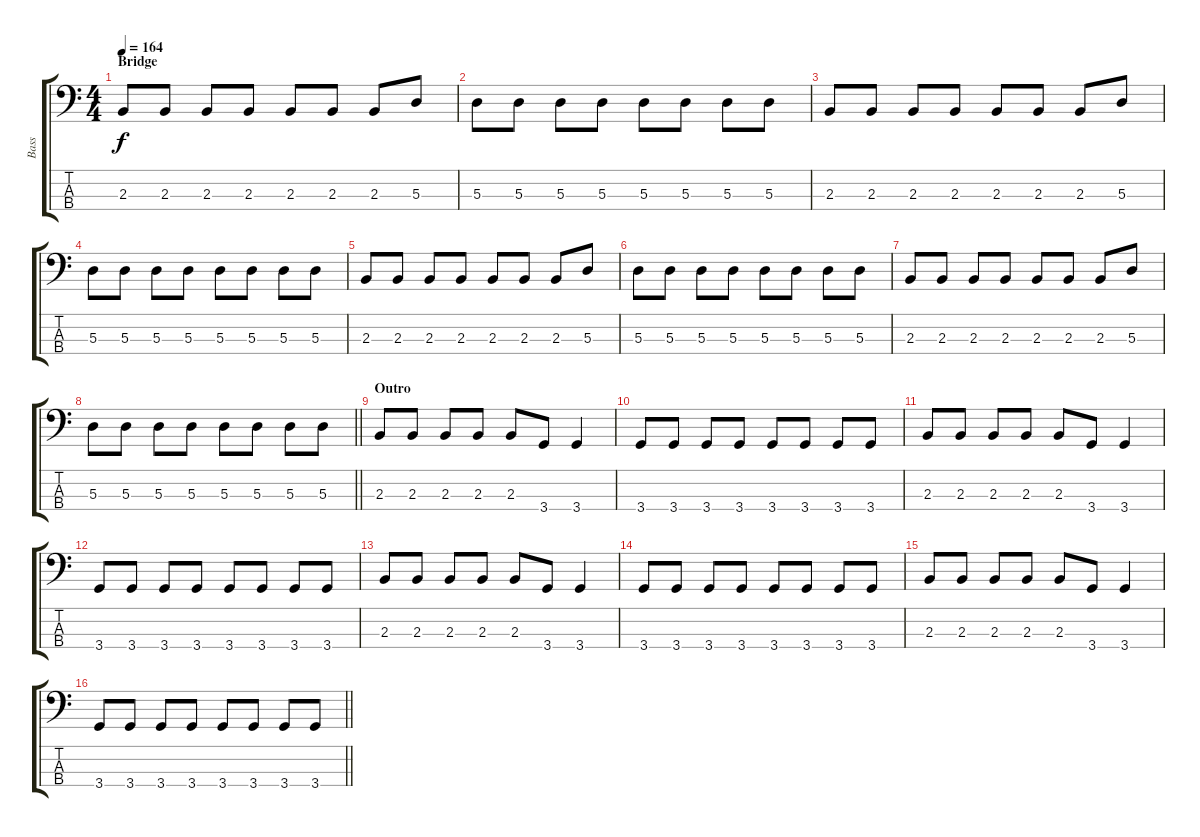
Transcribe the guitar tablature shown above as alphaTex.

\track ("Bass" "Bass") {instrument electricbasspick}
\staff {score tabs}
\tuning (G2 D2 A1 E1) {hide}
\ts (4 4)
\section ("" "Bridge")
\tempo 164
\clef f4
\ks c
2.3.8{dy f} 2.3.8 2.3.8 2.3.8 2.3.8 2.3.8 2.3.8 5.3.8 |
5.3.8 5.3.8 5.3.8 5.3.8 5.3.8 5.3.8 5.3.8 5.3.8 |
2.3.8 2.3.8 2.3.8 2.3.8 2.3.8 2.3.8 2.3.8 5.3.8 |
5.3.8 5.3.8 5.3.8 5.3.8 5.3.8 5.3.8 5.3.8 5.3.8 |
2.3.8 2.3.8 2.3.8 2.3.8 2.3.8 2.3.8 2.3.8 5.3.8 |
5.3.8 5.3.8 5.3.8 5.3.8 5.3.8 5.3.8 5.3.8 5.3.8 |
2.3.8 2.3.8 2.3.8 2.3.8 2.3.8 2.3.8 2.3.8 5.3.8 |
\barLineRight lightlight
5.3.8 5.3.8 5.3.8 5.3.8 5.3.8 5.3.8 5.3.8 5.3.8 |
\section ("" "Outro")
2.3.8 2.3.8 2.3.8 2.3.8 2.3.8 3.4.8 3.4.4 |
3.4.8 3.4.8 3.4.8 3.4.8 3.4.8 3.4.8 3.4.8 3.4.8 |
2.3.8 2.3.8 2.3.8 2.3.8 2.3.8 3.4.8 3.4.4 |
3.4.8 3.4.8 3.4.8 3.4.8 3.4.8 3.4.8 3.4.8 3.4.8 |
2.3.8 2.3.8 2.3.8 2.3.8 2.3.8 3.4.8 3.4.4 |
3.4.8 3.4.8 3.4.8 3.4.8 3.4.8 3.4.8 3.4.8 3.4.8 |
2.3.8 2.3.8 2.3.8 2.3.8 2.3.8 3.4.8 3.4.4 |
\barLineRight lightlight
3.4.8 3.4.8 3.4.8 3.4.8 3.4.8 3.4.8 3.4.8 3.4.8
